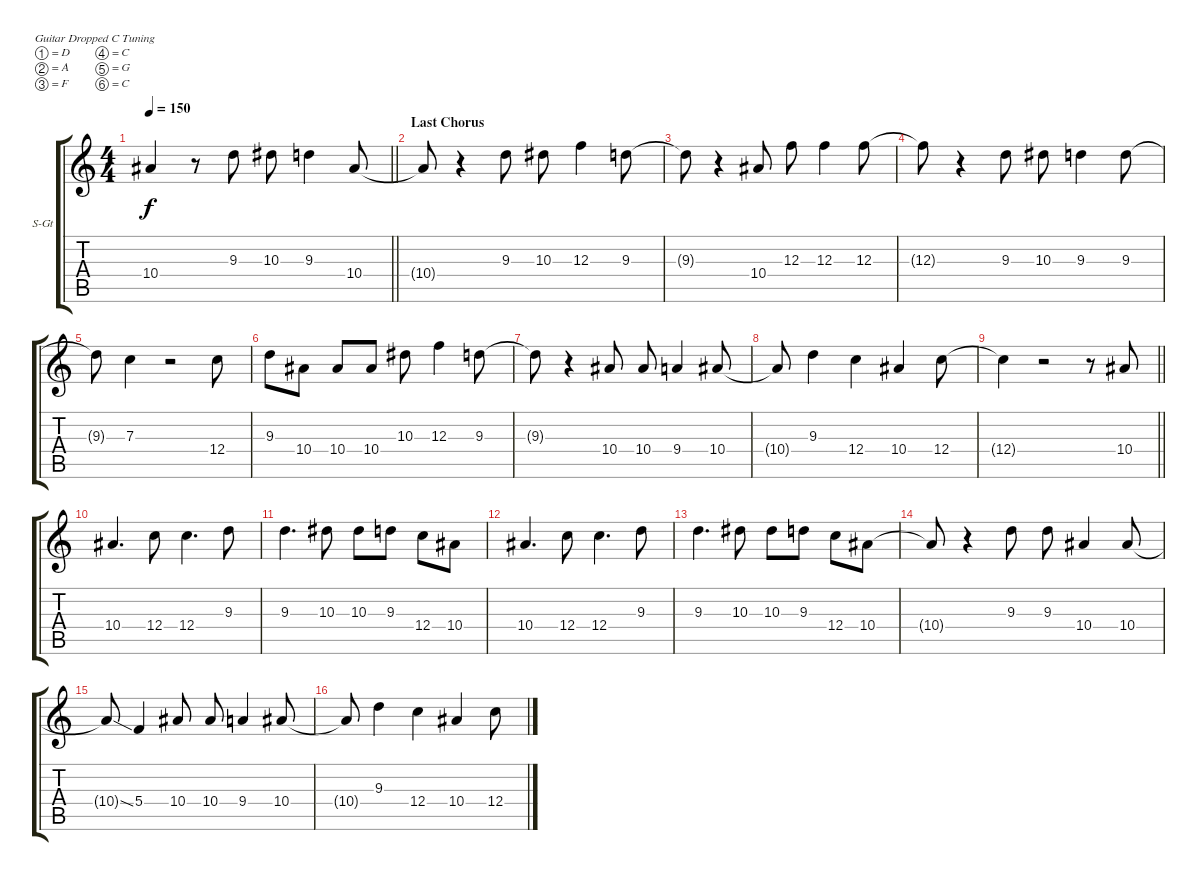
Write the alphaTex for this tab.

\bracketExtendMode groupsimilarinstruments
\firstSystemTrackNameOrientation horizontal
\otherSystemsTrackNameOrientation horizontal
\track ("Vocals" "S-Gt") {mute instrument altosax}
\staff {score tabs}
\tuning (D4 A3 F3 C3 G2 C2)
\displaytranspose 12
\ts (4 4)
\tempo 150
\clef g2
\barLineRight lightlight
\ks c
10.4{t}.4{dy f} r.8 9.3.8 10.3.8 9.3.4 10.4.8 |
\section ("" "Last Chorus")
10.4{t}.8 r.4 9.3.8 10.3.8 12.3.4 9.3.8 |
9.3{t}.8 r.4 10.4.8 12.3.8 12.3.4 12.3.8 |
12.3{t}.8 r.4 9.3.8 10.3.8 9.3.4 9.3.8 |
9.3{t}.8 7.3.4 r.2 12.4.8 |
9.3.8 10.4.8 10.4.8 10.4.8 10.3.8 12.3.4 9.3.8 |
9.3{t}.8 r.4 10.4.8 10.4.8 9.4.4 10.4.8 |
10.4{t}.8 9.3.4 12.4.4 10.4.4 12.4.8 |
\barLineRight lightlight
12.4{t}.4 r.2 r.8 10.4.8 |
10.4.4{d} 12.4.8 12.4.4{d} 9.3.8 |
9.3.4{d} 10.3.8 10.3.8 9.3.8 12.4.8 10.4.8 |
10.4.4{d} 12.4.8 12.4.4{d} 9.3.8 |
9.3.4{d} 10.3.8 10.3.8 9.3.8 12.4.8 10.4.8 |
10.4{t}.8 r.4 9.3.8 9.3.8 10.4.4 10.4.8 |
10.4{ss t}.8 5.4.4 10.4.8 10.4.8 9.4.4 10.4.8 |
10.4{t}.8 9.3.4 12.4.4 10.4.4 12.4.8
